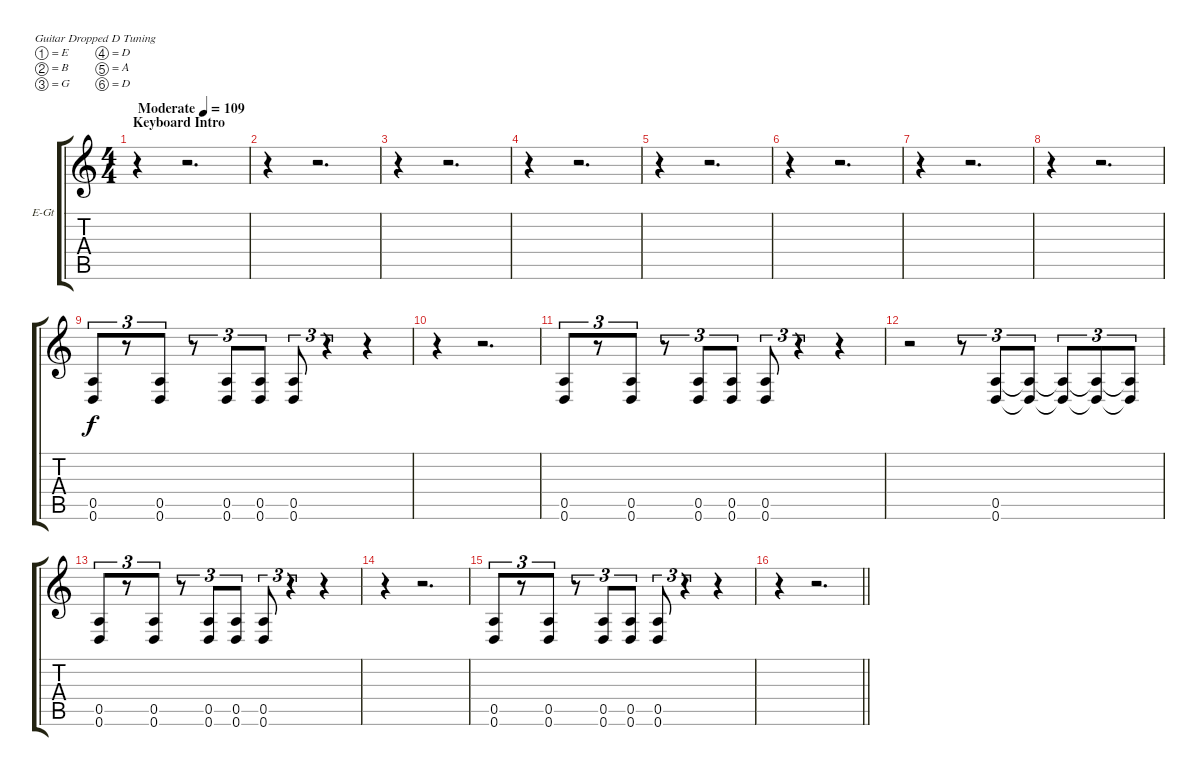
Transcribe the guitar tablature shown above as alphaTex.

\bracketExtendMode groupsimilarinstruments
\firstSystemTrackNameOrientation horizontal
\otherSystemsTrackNameOrientation horizontal
\track ("Guitar 1" "E-Gt") {instrument distortionguitar}
\staff {score tabs}
\tuning (E4 B3 G3 D3 A2 D2)
\ts (4 4)
\beaming (8 2 2 2 2)
\section ("" "Keyboard Intro")
\tempo (109 "Moderate")
\clef g2
\ks c
r.4{dy f instrument distortionguitar} r.2{d} |
r.4 r.2{d} |
r.4 r.2{d} |
r.4 r.2{d} |
r.4 r.2{d} |
r.4 r.2{d} |
r.4 r.2{d} |
r.4 r.2{d} |
(0.5 0.6).8{tu (3 2)} r.8{tu (3 2)} (0.5 0.6).8{tu (3 2)} r.8{tu (3 2)} (0.5 0.6).8{tu (3 2)} (0.5 0.6).8{tu (3 2)} (0.5 0.6).8{tu (3 2)} r.4{tu (3 2)} r.4 |
r.4 r.2{d} |
(0.5 0.6).8{tu (3 2)} r.8{tu (3 2)} (0.5 0.6).8{tu (3 2)} r.8{tu (3 2)} (0.5 0.6).8{tu (3 2)} (0.5 0.6).8{tu (3 2)} (0.5 0.6).8{tu (3 2)} r.4{tu (3 2)} r.4 |
r.2 r.8{tu (3 2)} (0.5 0.6).8{tu (3 2)} (0.5{t} 0.6{t}).8{tu (3 2)} (0.5{t} 0.6{t}).8{tu (3 2)} (0.5{t} 0.6{t}).8{tu (3 2)} (0.5{t} 0.6{t}).8{tu (3 2)} |
(0.5 0.6).8{tu (3 2)} r.8{tu (3 2)} (0.5 0.6).8{tu (3 2)} r.8{tu (3 2)} (0.5 0.6).8{tu (3 2)} (0.5 0.6).8{tu (3 2)} (0.5 0.6).8{tu (3 2)} r.4{tu (3 2)} r.4 |
r.4 r.2{d} |
(0.5 0.6).8{tu (3 2)} r.8{tu (3 2)} (0.5 0.6).8{tu (3 2)} r.8{tu (3 2)} (0.5 0.6).8{tu (3 2)} (0.5 0.6).8{tu (3 2)} (0.5 0.6).8{tu (3 2)} r.4{tu (3 2)} r.4 |
\barLineRight lightlight
r.4 r.2{d}
